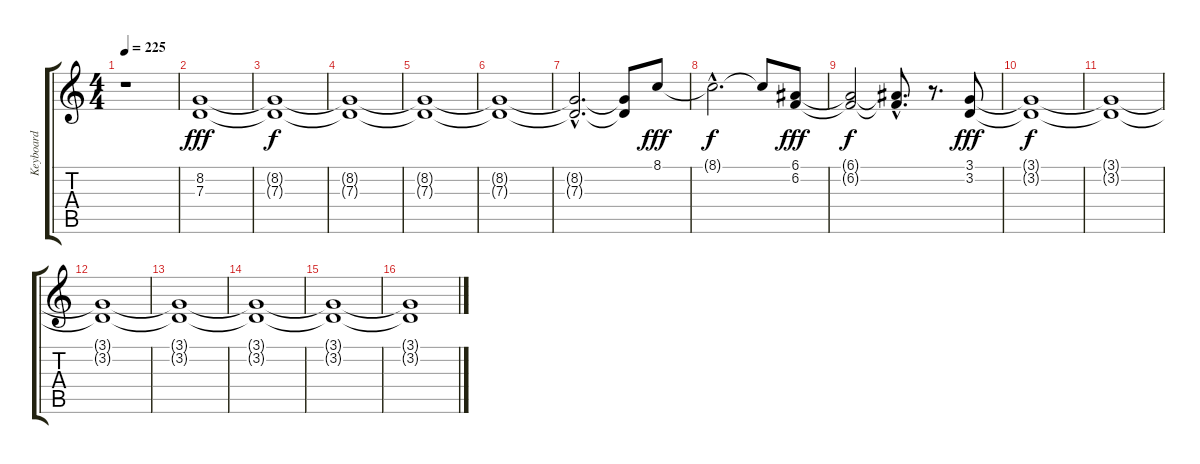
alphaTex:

\track ("Keyboard" "Keyboard") {instrument tremolostrings}
\staff {score tabs}
\tuning (E4 B3 G3 D3 A2 E2) {hide}
\ts (4 4)
\tempo 225
\clef g2
\ks c
r.1{dy fff} |
(8.2 7.3).1 |
(8.2{t} 7.3{t}).1{dy f} |
(8.2{t} 7.3{t}).1 |
(8.2{t} 7.3{t}).1 |
(8.2{t} 7.3{t}).1 |
(8.2{hac t} 7.3{hac t}).2{d} (8.2{t} 7.3{t}).8 8.1.8{dy fff} |
8.1{hac t}.2{d dy f} 8.1{t}.8 (6.1 6.2).8{dy fff} |
(6.1{t} 6.2{t}).2{dy f} (6.1{hac t} 6.2{hac t}).8{d} r.8{d} (3.1 3.2).8{dy fff} |
(3.1{t} 3.2{t}).1{dy f} |
(3.1{t} 3.2{t}).1 |
(3.1{t} 3.2{t}).1 |
(3.1{t} 3.2{t}).1 |
(3.1{t} 3.2{t}).1 |
(3.1{t} 3.2{t}).1 |
(3.1{t} 3.2{t}).1
